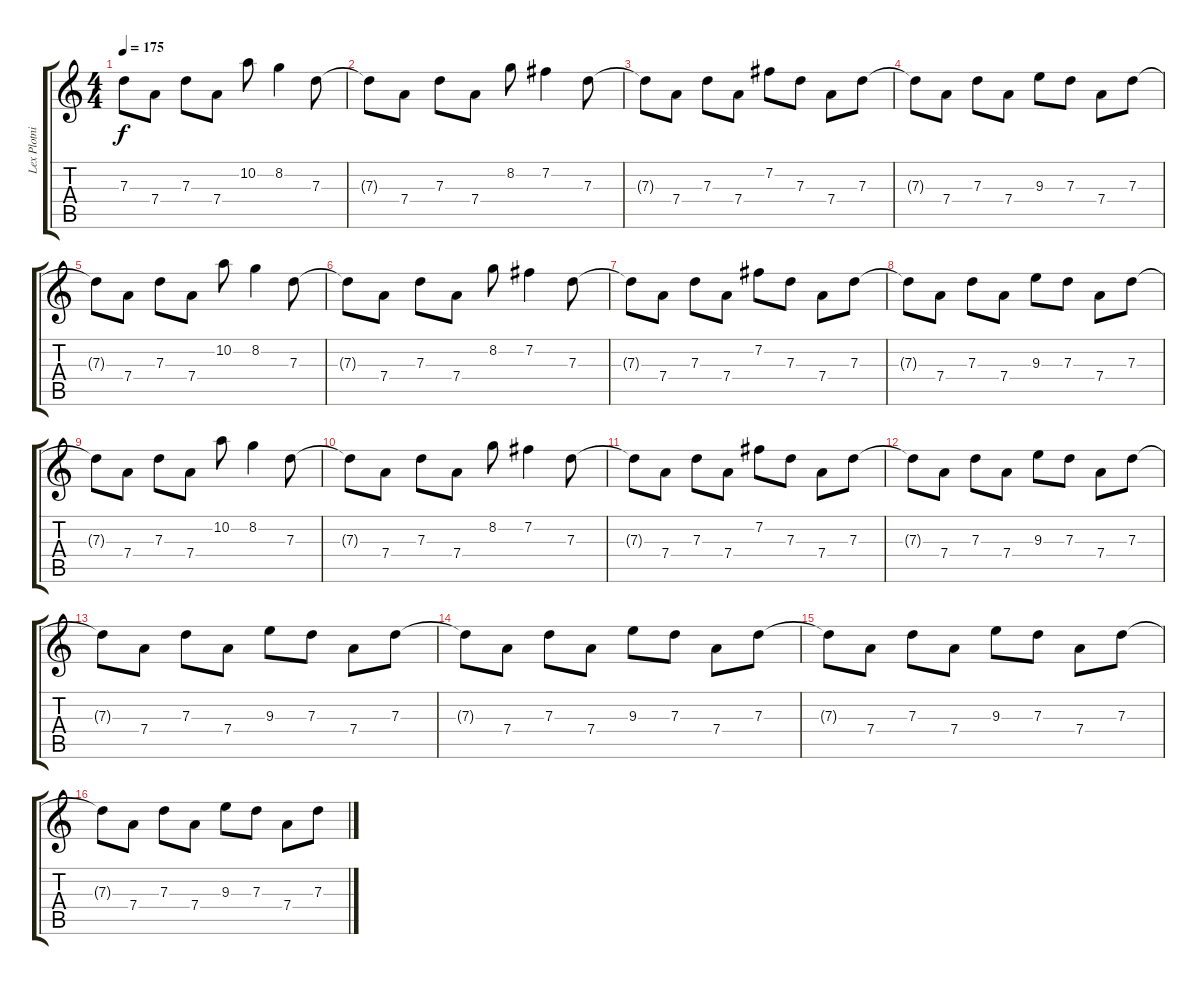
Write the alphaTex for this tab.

\track ("Lex Plotnikoff" "Lex Plotni") {instrument distortionguitar}
\staff {score tabs}
\tuning (E4 B3 G3 D3 A2 E2) {hide}
\ts (4 4)
\tempo 175
\clef g2
\ks c
7.3.8{dy f} 7.4.8 7.3.8 7.4.8 10.2.8 8.2.4 7.3.8 |
7.3{t}.8 7.4.8 7.3.8 7.4.8 8.2.8 7.2.4 7.3.8 |
7.3{t}.8 7.4.8 7.3.8 7.4.8 7.2.8 7.3.8 7.4.8 7.3.8 |
7.3{t}.8 7.4.8 7.3.8 7.4.8 9.3.8 7.3.8 7.4.8 7.3.8 |
7.3{t}.8 7.4.8 7.3.8 7.4.8 10.2.8 8.2.4 7.3.8 |
7.3{t}.8 7.4.8 7.3.8 7.4.8 8.2.8 7.2.4 7.3.8 |
7.3{t}.8 7.4.8 7.3.8 7.4.8 7.2.8 7.3.8 7.4.8 7.3.8 |
7.3{t}.8 7.4.8 7.3.8 7.4.8 9.3.8 7.3.8 7.4.8 7.3.8 |
7.3{t}.8 7.4.8 7.3.8 7.4.8 10.2.8 8.2.4 7.3.8 |
7.3{t}.8 7.4.8 7.3.8 7.4.8 8.2.8 7.2.4 7.3.8 |
7.3{t}.8 7.4.8 7.3.8 7.4.8 7.2.8 7.3.8 7.4.8 7.3.8 |
7.3{t}.8 7.4.8 7.3.8 7.4.8 9.3.8 7.3.8 7.4.8 7.3.8 |
7.3{t}.8 7.4.8 7.3.8 7.4.8 9.3.8 7.3.8 7.4.8 7.3.8 |
7.3{t}.8 7.4.8 7.3.8 7.4.8 9.3.8 7.3.8 7.4.8 7.3.8 |
7.3{t}.8 7.4.8 7.3.8 7.4.8 9.3.8 7.3.8 7.4.8 7.3.8 |
7.3{t}.8 7.4.8 7.3.8 7.4.8 9.3.8 7.3.8 7.4.8 7.3.8
